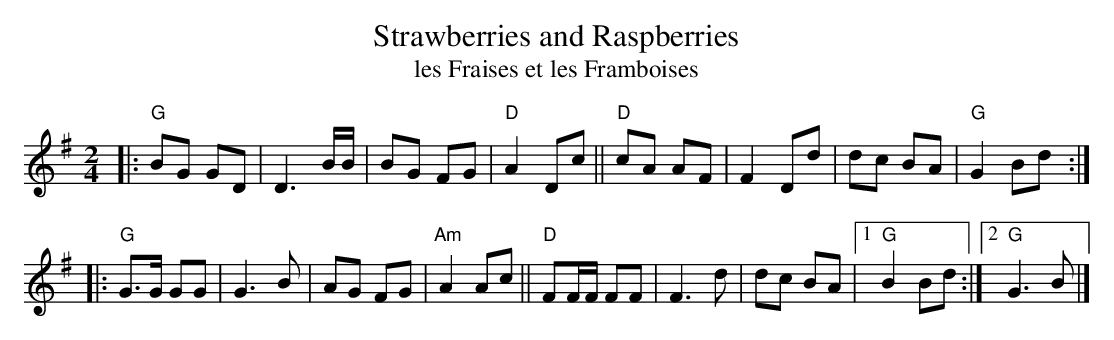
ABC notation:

X:1
T: Strawberries and Raspberries
T: les Fraises et les Framboises
M: 2/4
L: 1/8
K: G
|:\
"G"BG GD | D3 B/B/ | BG FG | "D"A2 Dc ||\
"D"cA AF | F2 Dd | dc BA | "G"G2 Bd :|
|:\
"G"G>G GG  | G3 B | AG FG | "Am"A2 Ac ||\
"D"FF/F/ FF | F3 d | dc BA |1 "G"B2 Bd :|2 "G"G3 B |]
